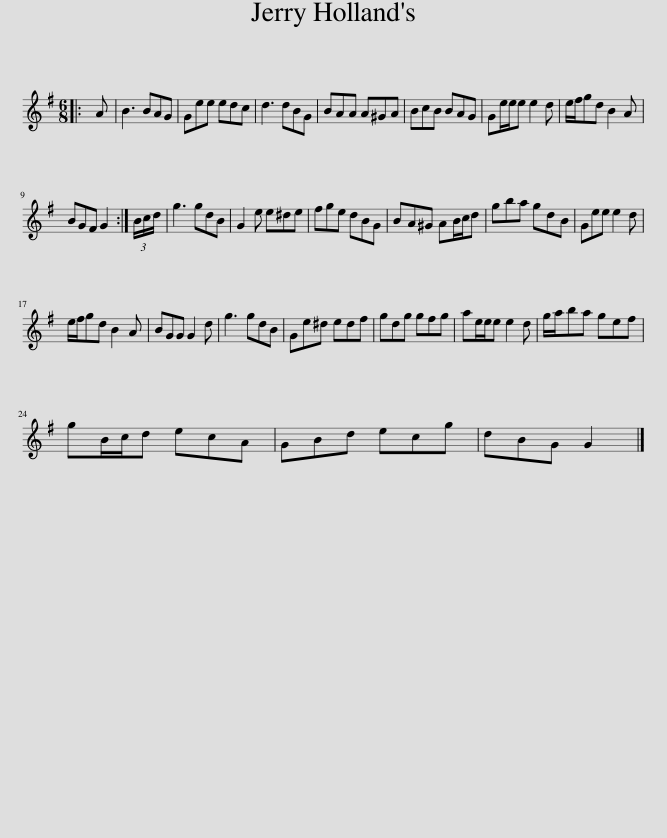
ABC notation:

X:1
L:1/8
M:6/8
I:linebreak $
K:G
V:1 treble
V:1
|: A | B3 BAG | Gee edc | d3 dBG | BAA A^GA | %5
 BcB BAG | Ge/e/e e2 d | e/f/gd B2 A |$ BGF G2 :| (3B/c/d/ | %10
 g3 gdB | G2 e e^de | fge dBG | BA^G AB/c/d | gba gdB | %15
 Gee e2 d |$ e/f/gd B2 A | BGG G2 d | g3 gdB | Ge^d edf | %20
 gdg gfg | ae/e/e e2 d | g/a/ba gef |$ gB/c/d ecA | GBd ecg | %25
 dBG G2 |] %26
